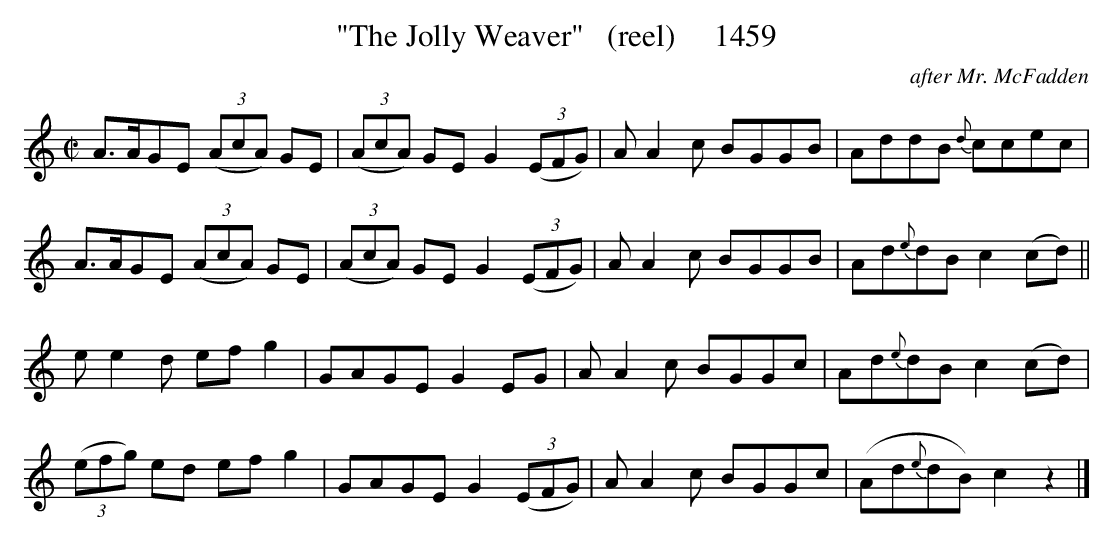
X:1
T:"The Jolly Weaver"   (reel)     1459
C:after Mr. McFadden
BRENNAN July 2003 (HTTP://WWW.SOSYOURMOM.COM)
L:1/8
M:C|
K:C
A3/2A/2GE (3(AcA) GE|(3(AcA) GE G2 (3(EFG)|A A2c BGGB|AddB {d}ccec|
A3/2A/2GE (3(AcA) GE|(3(AcA) GE G2 (3(EFG)|A A2c BGGB|Ad{e}dB c2(cd)||
e e2d ef g2|GAGE G2EG|A A2c BGGc|Ad{e}dB c2(cd)|
(3(efg) ed ef g2|GAGE G2 (3(EFG)|A A2c BGGc|(Ad{e}dB) c2z2|]
